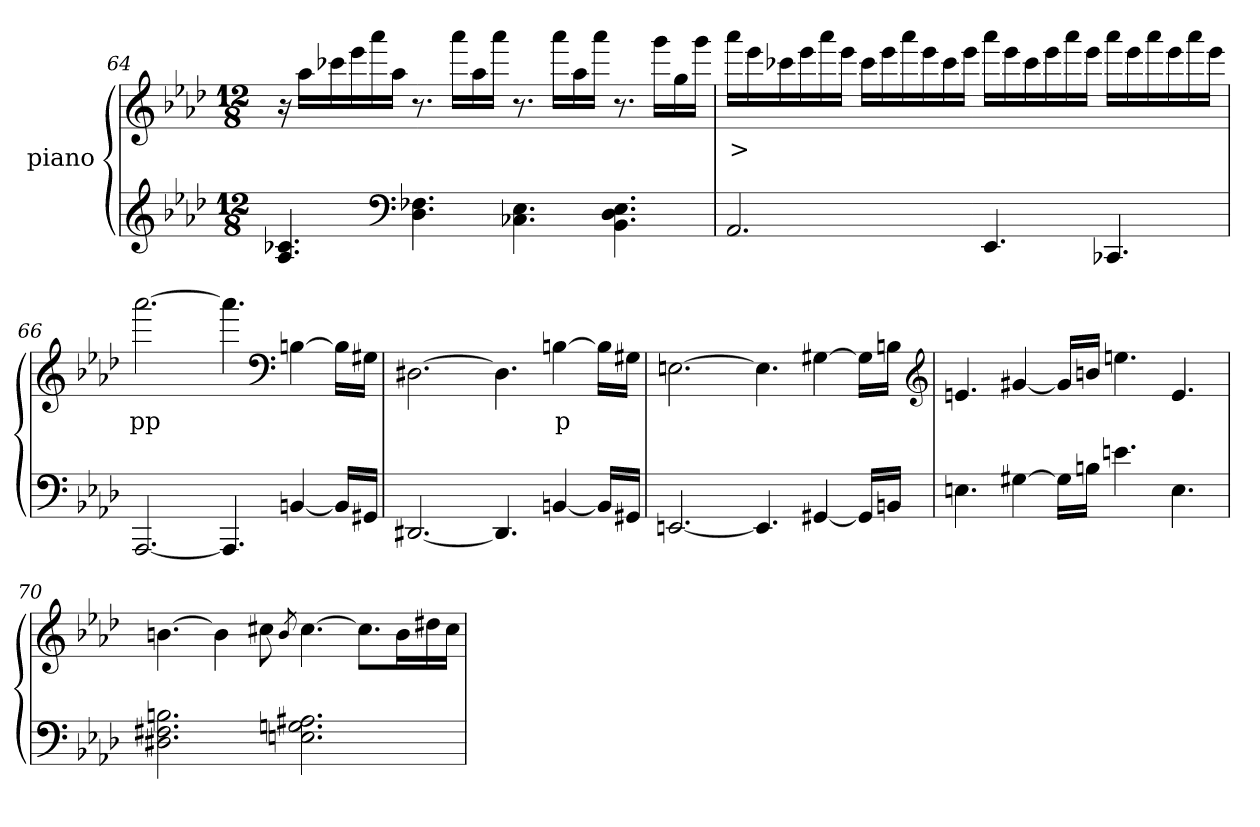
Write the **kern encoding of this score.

**kern	**kern	**text
*part2	*part1	*part1
*staff2	*staff1	*staff1
*	*I"piano	*
*clefG2	*clefG2	*
*k[b-e-a-d-]	*k[b-e-a-d-]	*
*f:	*f:	*
*M12/8	*M12/8	*
=64	=64	=64
4.A- 4.c-X	16r	.
.	16aa-LL	.
.	16ccc-X	.
.	16eee-	.
.	16aaa-	.
.	16aa-JJ	.
*clefF4	*	*
4.D- 4.F-X	8.r	.
.	16aaa-LL	.
.	16aa-	.
.	16aaa-JJ	.
4.C- 4.E-	8.r	.
.	16aaa-LL	.
.	16aa-	.
.	16aaa-JJ	.
4.BB-\ 4.D-\ 4.E-\	8.r	sfp
.	16gggLL	.
.	16gg	.
.	16gggJJ	.
=65	=65	=65
2.AA-	16aaa-LL	>
.	16eee-	.
.	16ccc-X	.
.	16eee-	.
.	16aaa-	.
.	16eee-JJ	.
.	16ccc-LL	.
.	16eee-	.
.	16aaa-	.
.	16eee-	.
.	16ccc-	.
.	16eee-JJ	.
4.EE-	16aaa-LL	.
.	16eee-	.
.	16ccc-	.
.	16eee-	.
.	16aaa-	.
.	16eee-JJ	.
4.CC-X	16aaa-LL	.
.	16eee-	.
.	16aaa-	.
.	16eee-	.
.	16aaa-	.
.	16eee-JJ	.
=66	=66	=66
[2.AAA-	[2.aaa-	pp
4.AAA-]	4.aaa-]	.
*	*clefF4	*
[4BBn	[4Bn	.
16BBLL]	16BLL]	.
16GG#XJJ	16G#XJJ	.
=67	=67	=67
[2.DD#X	[2.D#X	.
4.DD#]	4.D#]	.
[4BBn	[4Bn	p
16BBLL]	16BLL]	.
16GG#XJJ	16G#XJJ	.
=68	=68	=68
[2.EEn	[2.En	.
4.EE]	4.E]	.
[4GG#X	[4G#X	.
16GG#LL]	16G#LL]	.
16BBnJJ	16BnJJ	.
*	*clefG2	*
=69	=69	=69
4.En	4.en	.
[4G#X	[4g#X	.
16G#LL]	16g#LL]	.
16BnJJ	16bnJJ	.
4.en	4.een	.
4.E	4.e	.
=70	=70	=70
2.D#X 2.F#X 2.Bn	[4.bn	.
.	4b]	.
.	8cc#X	.
.	8qb	.
2.En 2.Gn 2.A#X	[4.cc#	.
.	8.cc#L]	.
.	16bL	.
.	16dd#X	.
.	16cc#JJ	.
=	=	=
*-	*-	*-
